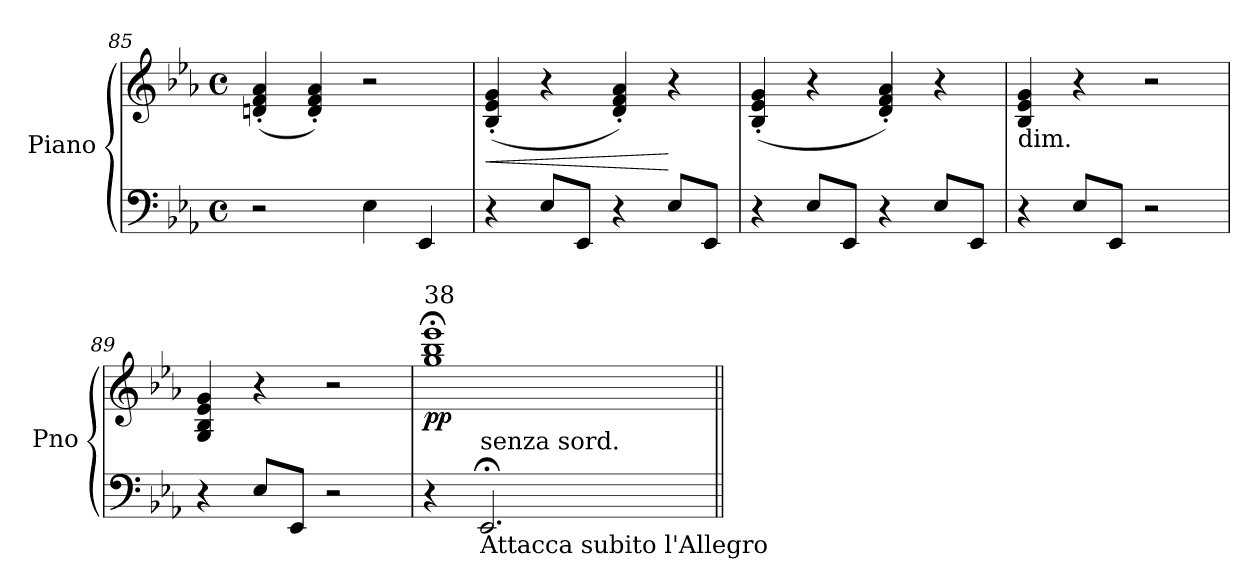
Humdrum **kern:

**kern	**kern	**dynam
*part1	*part1	*part1
*staff2	*staff1	*staff1/2
*I"Piano	*	*
*I'Pno	*	*
*clefF4	*clefG2	*
*k[b-e-a-]	*k[b-e-a-]	*
*E-:	*E-:	*
*M4/4	*M4/4	*
*met(c)	*met(c)	*
=85	=85	=85
2r	(4dn/' 4f/' 4a-/'	.
.	4d/' 4f/' 4a-/')	.
4E-\	2r	.
4EE-/	.	.
=86	=86	=86
!	!	!LO:HP:b
4r	(4B-/' 4e-/' 4g/'	<
8E-/L	4r	.
8EE-/J	.	.
4r	4d/' 4f/' 4a-/')	.
8E-/L	4r	[
8EE-/J	.	.
=87	=87	=87
4r	(4B-/' 4e-/' 4g/'	.
8E-/L	4r	.
8EE-/J	.	.
4r	4d/' 4f/' 4a-/')	.
8E-/L	4r	.
8EE-/J	.	.
=88	=88	=88
!	!LO:TX:b:t=dim.	!
4r	4B-/ 4e-/ 4g/	.
8E-/L	4r	.
8EE-/J	.	.
2r	2r	.
=89	=89	=89
4r	4G/ 4B-/ 4e-/ 4g/	.
8E-/L	4r	.
8EE-/J	.	.
2r	2r	.
=90	=90	=90
!	!LO:TX:a:t=38	!
!	!	!LO:DY:b
4r	1gg;< 1bb-;< 1eee-;<	pp
!LO:TX:a:t=senza sord.	!	!
!LO:TX:b:t=Attacca subito l'Allegro	!	!
2.EE-;</	.	.
=||	=||	=||
*-	*-	*-
